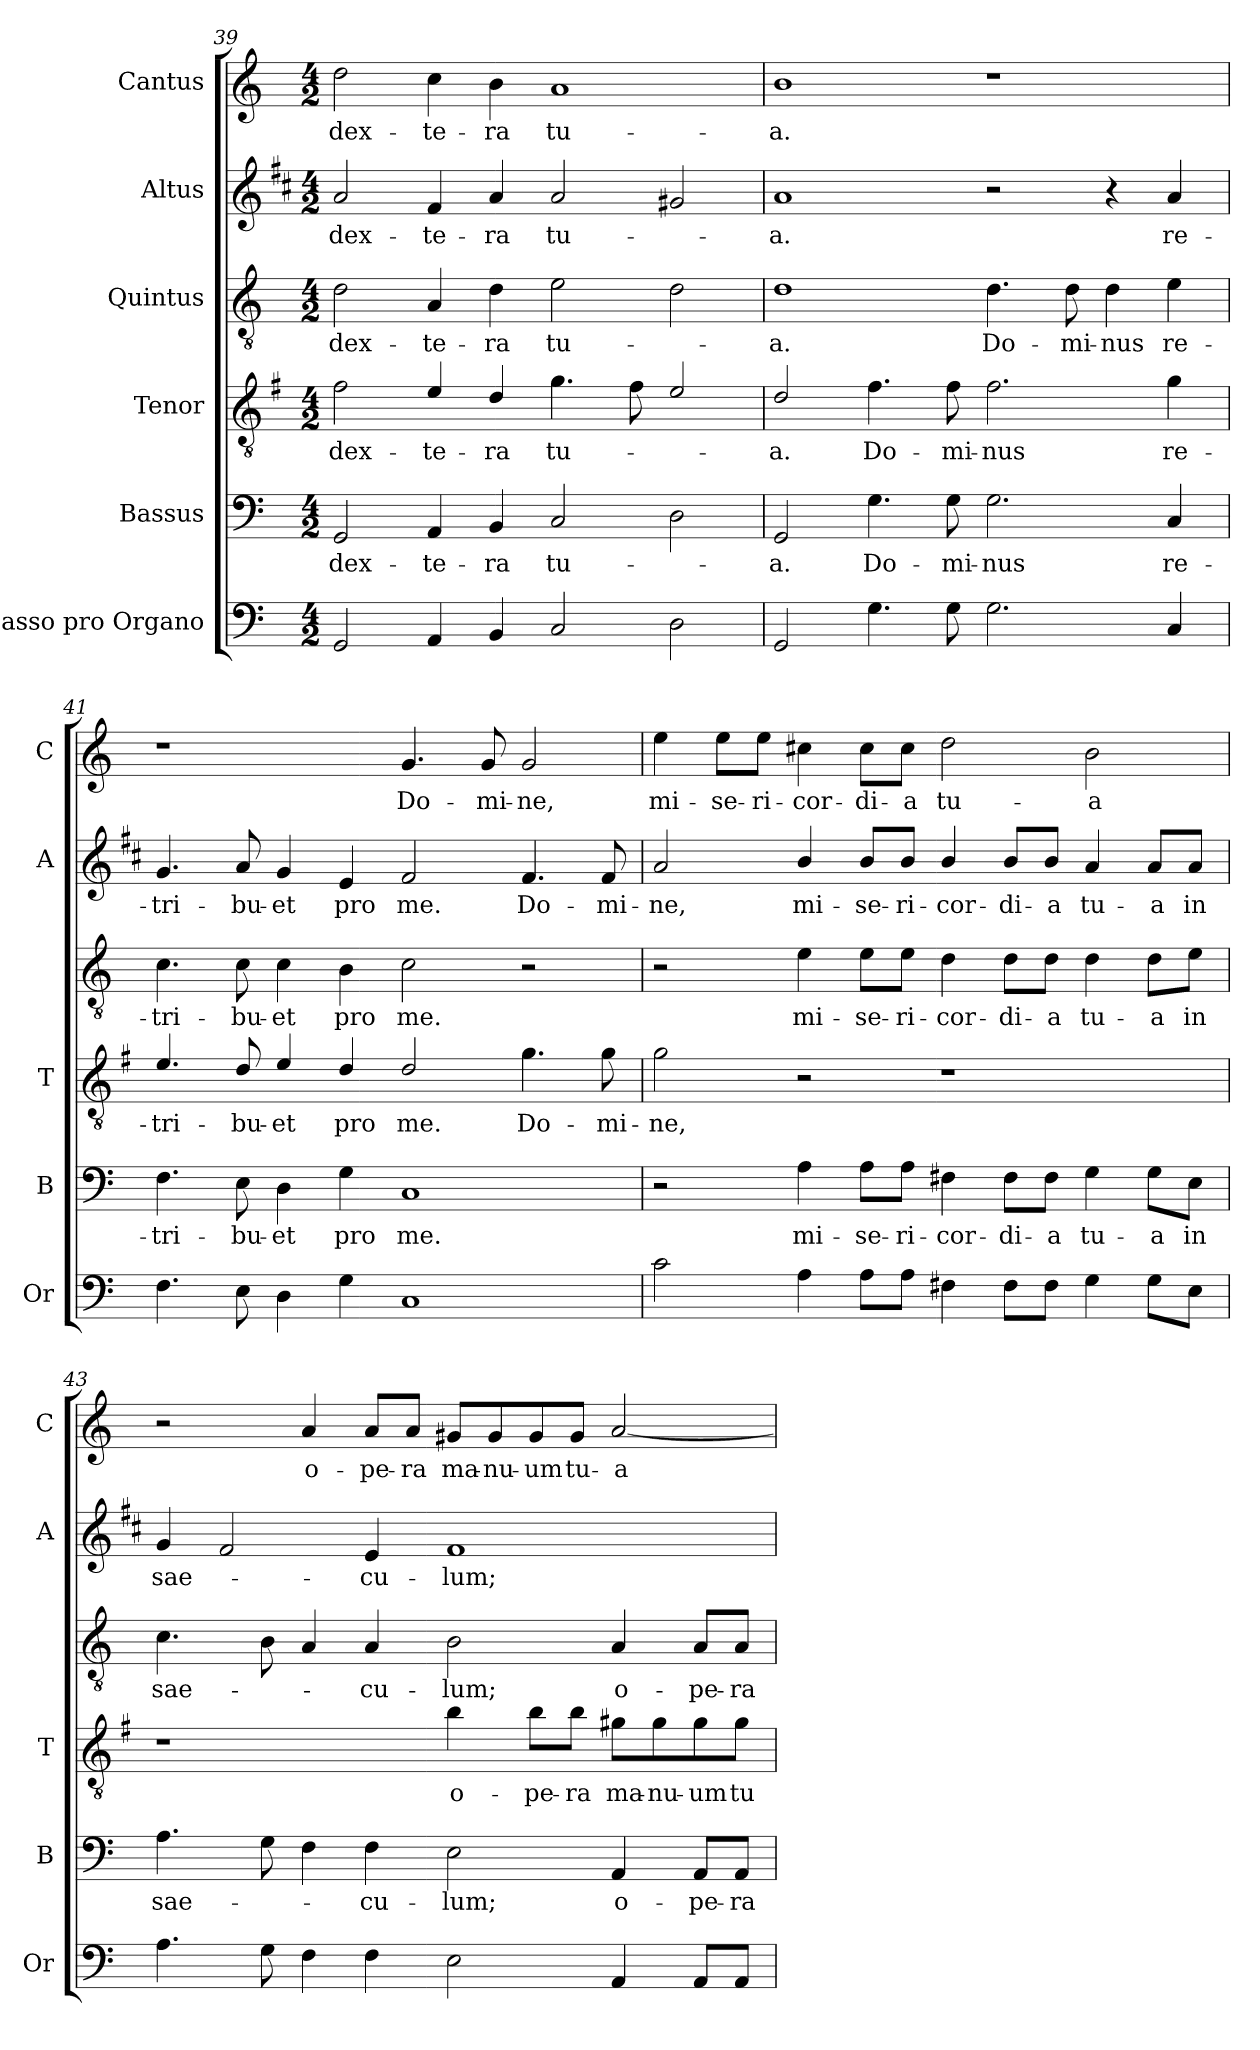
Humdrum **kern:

**kern	**kern	**text	**kern	**text	**kern	**text	**kern	**text	**kern	**text
*part6	*part5	*part5	*part4	*part4	*part3	*part3	*part2	*part2	*part1	*part1
*staff6	*staff5	*staff5	*staff4	*staff4	*staff3	*staff3	*staff2	*staff2	*staff1	*staff1
*I"Basso pro Organo	*I"Bassus	*	*I"Tenor	*	*I"Quintus	*	*I"Altus	*	*I"Cantus	*
*I'Or	*I'B	*	*I'T	*	*	*	*I'A	*	*I'C	*
*clefF4	*clefF4	*	*clefGv2	*	*clefGv2	*	*clefG2	*	*clefG2	*
*	*	*	*ITrd4c7	*	*	*	*ITrd1c2	*	*	*
*k[]	*k[]	*	*k[]	*	*k[]	*	*k[]	*	*k[]	*
*C:	*C:	*	*C:	*	*C:	*	*C:	*	*C:	*
*M4/2	*M4/2	*	*M4/2	*	*M4/2	*	*M4/2	*	*M4/2	*
=39	=39	=39	=39	=39	=39	=39	=39	=39	=39	=39
!	!	!LO:LY:b	!	!LO:LY:b	!	!LO:LY:b	!	!LO:LY:b	!	!LO:LY:b
2GG/	2GG/	dex-	2B\	dex-	2d\	dex-	2g/	dex-	2dd\	dex-
!	!	!LO:LY:b	!	!LO:LY:b	!	!LO:LY:b	!	!LO:LY:b	!	!LO:LY:b
4AA/	4AA/	-te-	4A/	-te-	4A/	-te-	4e/	-te-	4cc\	-te-
!	!	!LO:LY:b	!	!LO:LY:b	!	!LO:LY:b	!	!LO:LY:b	!	!LO:LY:b
4BB/	4BB/	-ra	4G/	-ra	4d\	-ra	4g/	-ra	4b\	-ra
!	!	!LO:LY:b	!	!LO:LY:b	!	!LO:LY:b	!	!LO:LY:b	!	!LO:LY:b
2C/	2C/	tu-	4.c\	tu-	2e\	tu-	2g/	tu-	1a	tu-
.	.	.	8B\	.	.	.	.	.	.	.
2D\	2D\	.	2A/	.	2d\	.	2f#X/	.	.	.
=40	=40	=40	=40	=40	=40	=40	=40	=40	=40	=40
!	!	!LO:LY:b	!	!LO:LY:b	!	!LO:LY:b	!	!LO:LY:b	!	!LO:LY:b
2GG/	2GG/	-a.	2G/	-a.	1d	-a.	1g	-a.	1b	-a.
!	!	!LO:LY:b	!	!LO:LY:b	!	!	!	!	!	!
4.G\	4.G\	Do-	4.B\	Do-	.	.	.	.	.	.
!	!	!LO:LY:b	!	!LO:LY:b	!	!	!	!	!	!
8G\	8G\	-mi-	8B\	-mi-	.	.	.	.	.	.
!	!	!LO:LY:b	!	!LO:LY:b	!	!LO:LY:b	!	!	!	!
2.G\	2.G\	-nus	2.B\	-nus	4.d\	Do-	2r	.	1r	.
!	!	!	!	!	!	!LO:LY:b	!	!	!	!
.	.	.	.	.	8d\	-mi-	.	.	.	.
!	!	!	!	!	!	!LO:LY:b	!	!	!	!
.	.	.	.	.	4d\	-nus	4r	.	.	.
!	!	!LO:LY:b	!	!LO:LY:b	!	!LO:LY:b	!	!LO:LY:b	!	!
4C/	4C/	re-	4c\	re-	4e\	re-	4g/	re-	.	.
!!LO:LB:g=z
=41	=41	=41	=41	=41	=41	=41	=41	=41	=41	=41
!	!	!LO:LY:b	!	!LO:LY:b	!	!LO:LY:b	!	!LO:LY:b	!	!
4.F\	4.F\	-tri-	4.A/	-tri-	4.c\	-tri-	4.f/	-tri-	1r	.
!	!	!LO:LY:b	!	!LO:LY:b	!	!LO:LY:b	!	!LO:LY:b	!	!
8E\	8E\	-bu-	8G/	-bu-	8c\	-bu-	8g/	-bu-	.	.
!	!	!LO:LY:b	!	!LO:LY:b	!	!LO:LY:b	!	!LO:LY:b	!	!
4D\	4D\	-et	4A/	-et	4c\	-et	4f/	-et	.	.
!	!	!LO:LY:b	!	!LO:LY:b	!	!LO:LY:b	!	!LO:LY:b	!	!
4G\	4G\	pro	4G/	pro	4B\	pro	4d/	pro	.	.
!	!	!LO:LY:b	!	!LO:LY:b	!	!LO:LY:b	!	!LO:LY:b	!	!LO:LY:b
1C	1C	me.	2G/	me.	2c\	me.	2e/	me.	4.g/	Do-
!	!	!	!	!	!	!	!	!	!	!LO:LY:b
.	.	.	.	.	.	.	.	.	8g/	-mi-
!	!	!	!	!LO:LY:b	!	!	!	!LO:LY:b	!	!LO:LY:b
.	.	.	4.c\	Do-	2r	.	4.e/	Do-	2g/	-ne,
!	!	!	!	!LO:LY:b	!	!	!	!LO:LY:b	!	!
.	.	.	8c\	-mi-	.	.	8e/	-mi-	.	.
=42	=42	=42	=42	=42	=42	=42	=42	=42	=42	=42
!	!	!	!	!LO:LY:b	!	!	!	!LO:LY:b	!	!LO:LY:b
2c\	2r	.	2c\	-ne,	2r	.	2g/	-ne,	4ee\	mi-
!	!	!	!	!	!	!	!	!	!	!LO:LY:b
.	.	.	.	.	.	.	.	.	8ee\L	-se-
!	!	!	!	!	!	!	!	!	!	!LO:LY:b
.	.	.	.	.	.	.	.	.	8ee\J	-ri-
!	!	!LO:LY:b	!	!	!	!LO:LY:b	!	!LO:LY:b	!	!LO:LY:b
4A\	4A\	mi-	2r	.	4e\	mi-	4a/	mi-	4cc#X\	-cor-
!	!	!LO:LY:b	!	!	!	!LO:LY:b	!	!LO:LY:b	!	!LO:LY:b
8A\L	8A\L	-se-	.	.	8e\L	-se-	8a/L	-se-	8cc#\L	-di-
!	!	!LO:LY:b	!	!	!	!LO:LY:b	!	!LO:LY:b	!	!LO:LY:b
8A\J	8A\J	-ri-	.	.	8e\J	-ri-	8a/J	-ri-	8cc#\J	-a
!	!	!LO:LY:b	!	!	!	!LO:LY:b	!	!LO:LY:b	!	!LO:LY:b
4F#X\	4F#X\	-cor-	1r	.	4d\	-cor-	4a/	-cor-	2dd\	tu-
!	!	!LO:LY:b	!	!	!	!LO:LY:b	!	!LO:LY:b	!	!
8F#\L	8F#\L	-di-	.	.	8d\L	-di-	8a/L	-di-	.	.
!	!	!LO:LY:b	!	!	!	!LO:LY:b	!	!LO:LY:b	!	!
8F#\J	8F#\J	-a	.	.	8d\J	-a	8a/J	-a	.	.
!	!	!LO:LY:b	!	!	!	!LO:LY:b	!	!LO:LY:b	!	!LO:LY:b
4G\	4G\	tu-	.	.	4d\	tu-	4g/	tu-	2b\	-a
!	!	!LO:LY:b	!	!	!	!LO:LY:b	!	!LO:LY:b	!	!
8G\L	8G\L	-a	.	.	8d\L	-a	8g/L	-a	.	.
!	!	!LO:LY:b	!	!	!	!LO:LY:b	!	!LO:LY:b	!	!
8E\J	8E\J	in	.	.	8e\J	in	8g/J	in	.	.
=43	=43	=43	=43	=43	=43	=43	=43	=43	=43	=43
!	!	!LO:LY:b	!	!	!	!LO:LY:b	!	!LO:LY:b	!	!
4.A\	4.A\	sae-	1r	.	4.c\	sae-	4f/	sae-	2r	.
.	.	.	.	.	.	.	2e/	.	.	.
8G\	8G\	.	.	.	8B\	.	.	.	.	.
!	!	!	!	!	!	!	!	!	!	!LO:LY:b
4F\	4F\	.	.	.	4A/	.	.	.	4a/	o-
!	!	!LO:LY:b	!	!	!	!LO:LY:b	!	!LO:LY:b	!	!LO:LY:b
4F\	4F\	-cu-	.	.	4A/	-cu-	4d/	-cu-	8a/L	-pe-
!	!	!	!	!	!	!	!	!	!	!LO:LY:b
.	.	.	.	.	.	.	.	.	8a/J	-ra
!	!	!LO:LY:b	!	!LO:LY:b	!	!LO:LY:b	!	!LO:LY:b	!	!LO:LY:b
2E\	2E\	-lum;	4e\	o-	2B\	-lum;	1e	-lum;	8g#X/L	ma-
!	!	!	!	!	!	!	!	!	!	!LO:LY:b
.	.	.	.	.	.	.	.	.	8g#/	-nu-
!	!	!	!	!LO:LY:b	!	!	!	!	!	!LO:LY:b
.	.	.	8e\L	-pe-	.	.	.	.	8g#/	-um
!	!	!	!	!LO:LY:b	!	!	!	!	!	!LO:LY:b
.	.	.	8e\J	-ra	.	.	.	.	8g#/J	tu-
!	!	!LO:LY:b	!	!LO:LY:b	!	!LO:LY:b	!	!	!	!LO:LY:b
4AA/	4AA/	o-	8c#X\L	ma-	4A/	o-	.	.	[2a/	-a-
!	!	!	!	!LO:LY:b	!	!	!	!	!	!
.	.	.	8c#\	-nu-	.	.	.	.	.	.
!	!	!LO:LY:b	!	!LO:LY:b	!	!LO:LY:b	!	!	!	!
8AA/L	8AA/L	-pe-	8c#\	-um	8A/L	-pe-	.	.	.	.
!	!	!LO:LY:b	!	!LO:LY:b	!	!LO:LY:b	!	!	!	!
8AA/J	8AA/J	-ra	8c#\J	tu-	8A/J	-ra	.	.	.	.
=	=	=	=	=	=	=	=	=	=	=
*-	*-	*-	*-	*-	*-	*-	*-	*-	*-	*-
